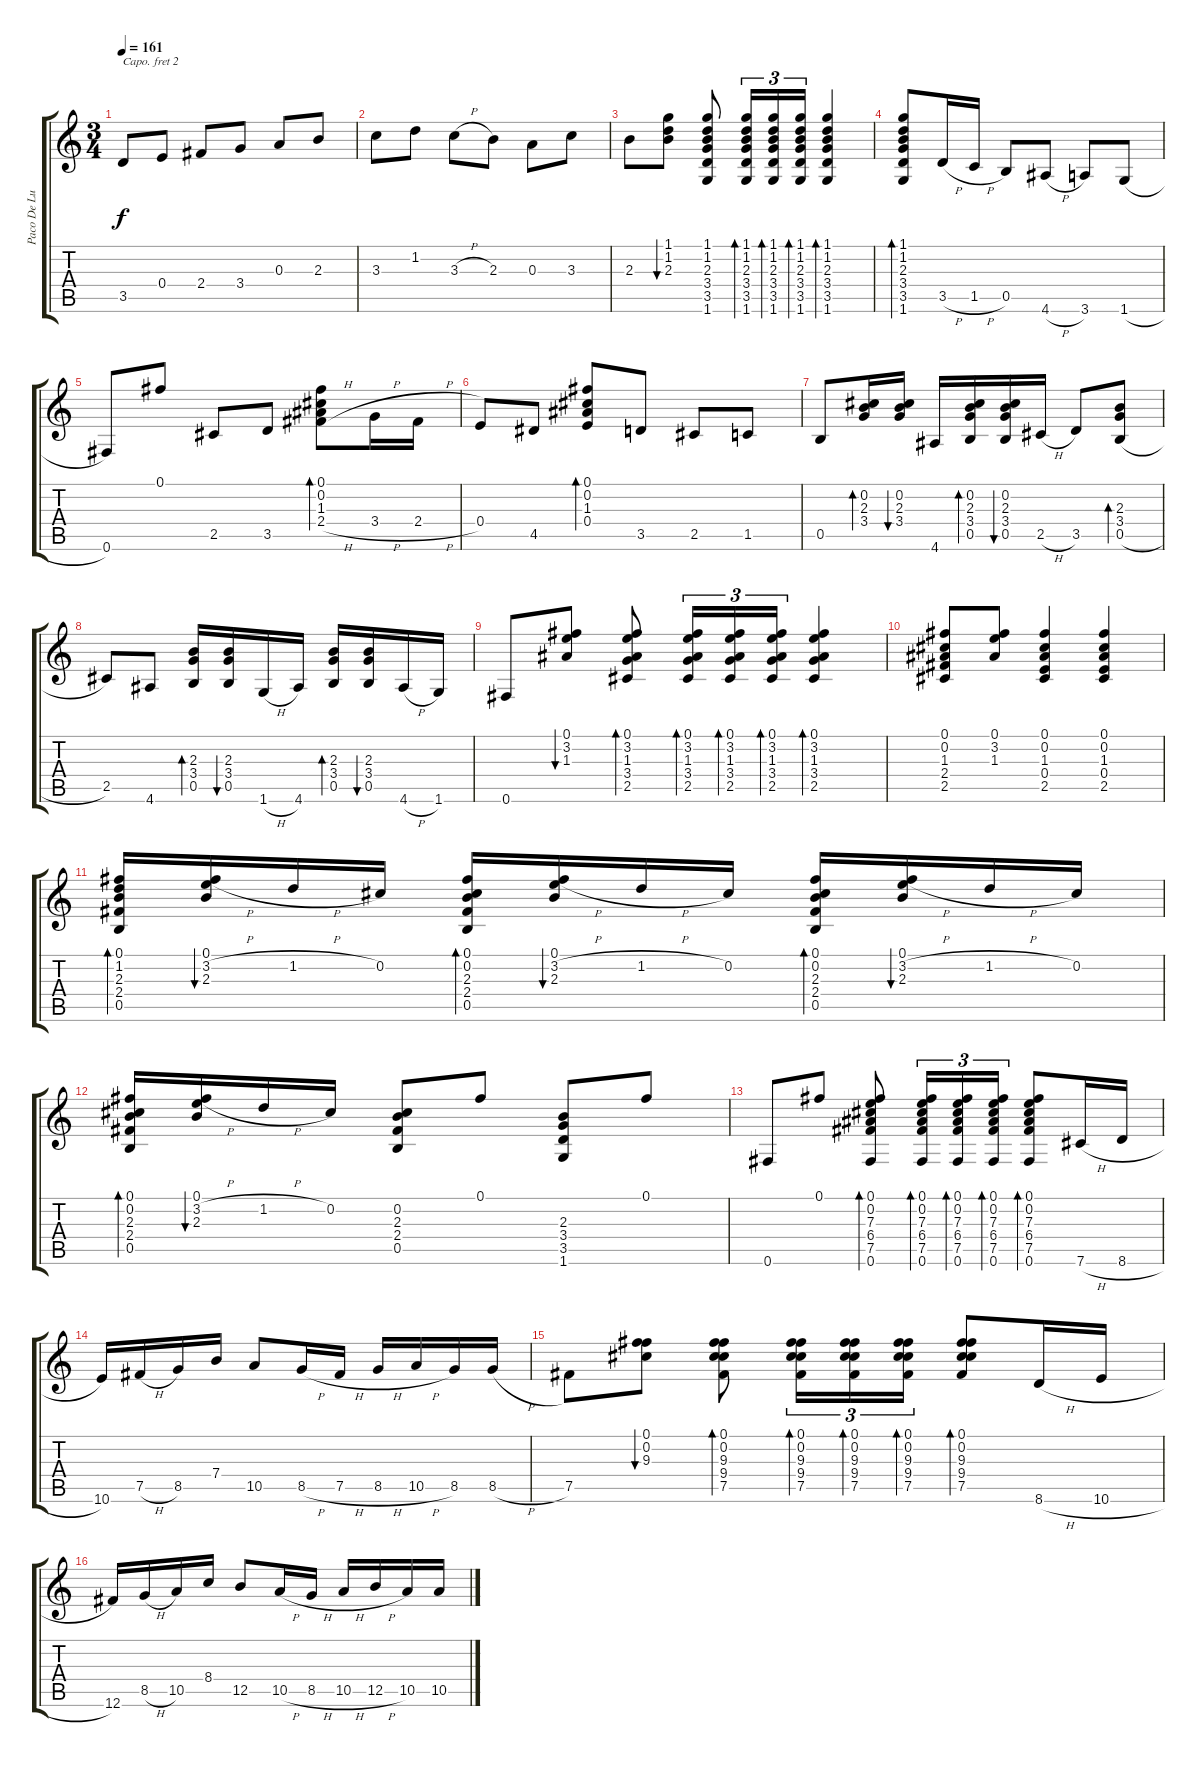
\track ("Paco De Lucia" "Paco De Lu") {solo instrument acousticguitarnylon}
\staff {score tabs}
\capo 2
\tuning (E4 B3 G3 D3 A2 E2) {hide}
\ts (3 4)
\tempo 161
\clef g2
\ks c
3.5.8{dy f} 0.4.8 2.4.8 3.4.8 0.3.8 2.3.8 |
3.3.8 1.2.8 3.3{h}.8 2.3.8 0.3.8 3.3.8 |
2.3.8 (1.1 1.2 2.3).8{bu 60} (1.1 1.2 2.3 3.4 3.5 1.6).8 (1.1 1.2 2.3 3.4 3.5 1.6).16{tu (3 2) bd 60} (1.1 1.2 2.3 3.4 3.5 1.6).16{tu (3 2) bd 60} (1.1 1.2 2.3 3.4 3.5 1.6).16{tu (3 2) bd 60} (1.1 1.2 2.3 3.4 3.5 1.6).4{bd 60} |
(1.1 1.2 2.3 3.4 3.5 1.6).8{bd 60} 3.5{h}.16 1.5{h}.16 0.5.8 4.6{h}.8 3.6.8 1.6{h}.8 |
0.6.8 0.1.8 2.5.8 3.5.8 (0.1 0.2 1.3 2.4{h}).8{bd 60} 3.4{h}.16 2.4{h}.16 |
0.4.8 4.5.8 (0.1 0.2 1.3 0.4).8{bd 60} 3.5.8 2.5.8 1.5.8 |
0.5.8 (0.2 2.3 3.4).16{bd 60} (0.2 2.3 3.4).16{bu 60} 4.6.16 (0.2 2.3 3.4 0.5).16{bd 60} (0.2 2.3 3.4 0.5).16{bu 60} 2.5{h}.16 3.5.8 (2.3 3.4 0.5{h}).8{bd 60} |
2.5.8 4.6.8 (2.3 3.4 0.5).16{bd 60} (2.3 3.4 0.5).16{bu 60} 1.6{h}.16 4.6.16 (2.3 3.4 0.5).16{bd 60} (2.3 3.4 0.5).16{bu 60} 4.6{h}.16 1.6.16 |
0.6.8 (0.1 3.2 1.3).8{bu 60} (0.1 3.2 1.3 3.4 2.5).8{bd 60} (0.1 3.2 1.3 3.4 2.5).16{tu (3 2) bd 60} (0.1 3.2 1.3 3.4 2.5).16{tu (3 2) bd 60} (0.1 3.2 1.3 3.4 2.5).16{tu (3 2) bd 60} (0.1 3.2 1.3 3.4 2.5).4{bd 60} |
(0.1 0.2 1.3 2.4 2.5).8 (0.1 3.2 1.3).8 (0.1 0.2 1.3 0.4 2.5).4 (0.1 0.2 1.3 0.4 2.5).4 |
(0.1 1.2 2.3 2.4 0.5).16{bd 60} (0.1 3.2{h} 2.3).16{bu 60} 1.2{h}.16 0.2.16 (0.1 0.2 2.3 2.4 0.5).16{bd 60} (0.1 3.2{h} 2.3).16{bu 60} 1.2{h}.16 0.2.16 (0.1 0.2 2.3 2.4 0.5).16{bd 60} (0.1 3.2{h} 2.3).16{bu 60} 1.2{h}.16 0.2.16 |
(0.1 0.2 2.3 2.4 0.5).16{bd 60} (0.1 3.2{h} 2.3).16{bu 60} 1.2{h}.16 0.2.16 (0.2 2.3 2.4 0.5).8 0.1.8 (2.3 3.4 3.5 1.6).8 0.1.8 |
0.6.8 0.1.8 (0.1 0.2 7.3 6.4 7.5 0.6).8{bd 60} (0.1 0.2 7.3 6.4 7.5 0.6).16{tu (3 2) bd 60} (0.1 0.2 7.3 6.4 7.5 0.6).16{tu (3 2) bd 60} (0.1 0.2 7.3 6.4 7.5 0.6).16{tu (3 2) bd 60} (0.1 0.2 7.3 6.4 7.5 0.6).8{bd 60} 7.6{h}.16 8.6{h}.16 |
10.6.16 7.5{h}.16 8.5.16 7.4.16 10.5.8 8.5{h}.16 7.5{h}.16 8.5{h}.16 10.5{h}.16 8.5.16 8.5{h}.16 |
7.5.8 (0.1 0.2 9.3).8{bu 60} (0.1 0.2 9.3 9.4 7.5).8{bd 60} (0.1 0.2 9.3 9.4 7.5).16{tu (3 2) bd 60} (0.1 0.2 9.3 9.4 7.5).16{tu (3 2) bd 60} (0.1 0.2 9.3 9.4 7.5).16{tu (3 2) bd 60} (0.1 0.2 9.3 9.4 7.5).8{bd 60} 8.6{h}.16 10.6{h}.16 |
12.6.16 8.5{h}.16 10.5.16 8.4.16 12.5.8 10.5{h}.16 8.5{h}.16 10.5{h}.16 12.5{h}.16 10.5.16 10.5{h}.16
